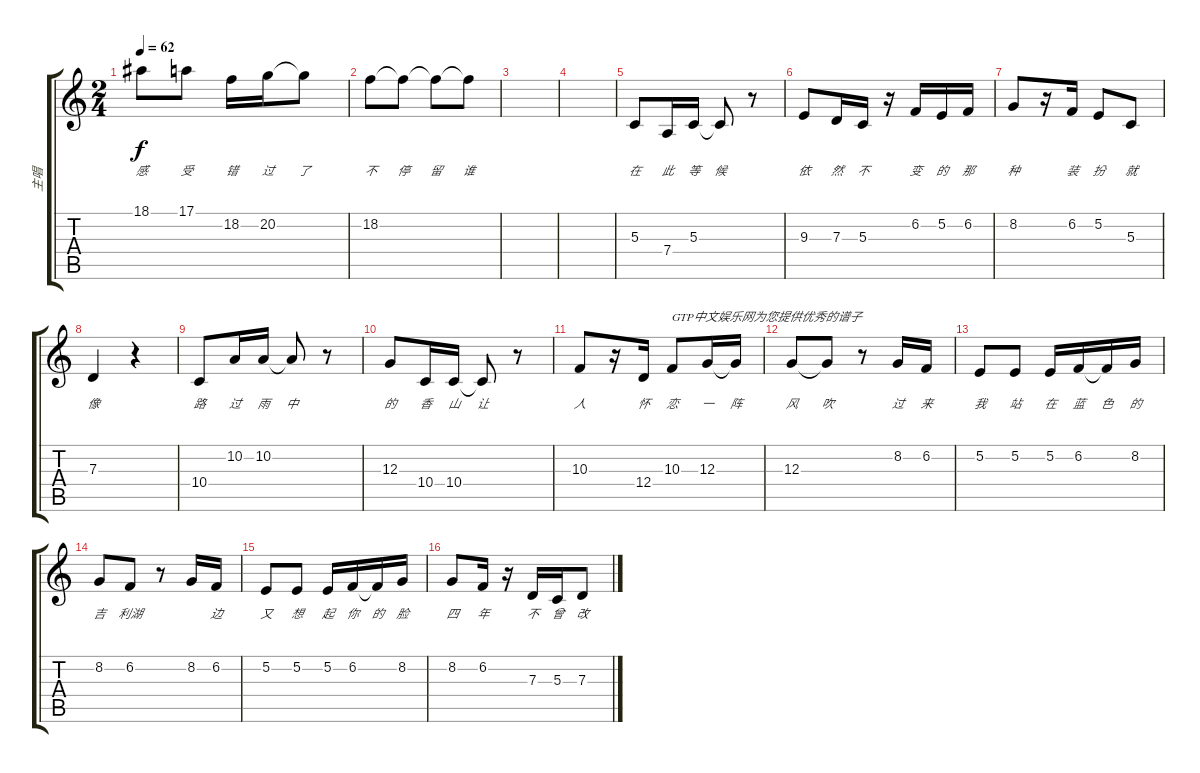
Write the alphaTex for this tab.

\track ("主唱" "主唱") {instrument electricgrandpiano}
\staff {score tabs}
\tuning (E4 B3 G3 D3 A2 E2) {hide}
\ts (2 4)
\tempo 62
\clef g2
\ks c
18.1.8{lyrics (0 "感") lyrics (1 "") lyrics (2 "") lyrics (3 "") lyrics (4 "") dy f} 17.1.8{lyrics (0 "受") lyrics (1 "") lyrics (2 "") lyrics (3 "") lyrics (4 "")} 18.2.16{lyrics (0 "错") lyrics (1 "") lyrics (2 "") lyrics (3 "") lyrics (4 "")} 20.2.16{lyrics (0 "过") lyrics (1 "") lyrics (2 "") lyrics (3 "") lyrics (4 "")} 20.2{t}.8{lyrics (0 "了 ") lyrics (1 "") lyrics (2 "") lyrics (3 "") lyrics (4 "")} |
18.2.8{lyrics (0 "不") lyrics (1 "") lyrics (2 "") lyrics (3 "") lyrics (4 "")} 18.2{t}.8{lyrics (0 "停") lyrics (1 "") lyrics (2 "") lyrics (3 "") lyrics (4 "")} 18.2{t}.8{lyrics (0 "留 ") lyrics (1 "") lyrics (2 "") lyrics (3 "") lyrics (4 "")} 18.2{t}.8{lyrics (0 "谁") lyrics (1 "") lyrics (2 "") lyrics (3 "") lyrics (4 "")} |
|
|
5.3.8{lyrics (0 "在") lyrics (1 "") lyrics (2 "") lyrics (3 "") lyrics (4 "")} 7.4.16{lyrics (0 "此") lyrics (1 "") lyrics (2 "") lyrics (3 "") lyrics (4 "")} 5.3.16{lyrics (0 "等") lyrics (1 "") lyrics (2 "") lyrics (3 "") lyrics (4 "")} 5.3{t}.8{lyrics (0 "候") lyrics (1 "") lyrics (2 "") lyrics (3 "") lyrics (4 "")} r.8 |
9.3.8{lyrics (0 "依") lyrics (1 "") lyrics (2 "") lyrics (3 "") lyrics (4 "")} 7.3.16{lyrics (0 "然") lyrics (1 "") lyrics (2 "") lyrics (3 "") lyrics (4 "")} 5.3.16{lyrics (0 "不") lyrics (1 "") lyrics (2 "") lyrics (3 "") lyrics (4 "")} r.16 6.2.16{lyrics (0 "变") lyrics (1 "") lyrics (2 "") lyrics (3 "") lyrics (4 "")} 5.2.16{lyrics (0 "的") lyrics (1 "") lyrics (2 "") lyrics (3 "") lyrics (4 "")} 6.2.16{lyrics (0 "那") lyrics (1 "") lyrics (2 "") lyrics (3 "") lyrics (4 "")} |
8.2.8{lyrics (0 "种") lyrics (1 "") lyrics (2 "") lyrics (3 "") lyrics (4 "")} r.16 6.2.16{lyrics (0 "装") lyrics (1 "") lyrics (2 "") lyrics (3 "") lyrics (4 "")} 5.2.8{lyrics (0 "扮") lyrics (1 "") lyrics (2 "") lyrics (3 "") lyrics (4 "")} 5.3.8{lyrics (0 "就") lyrics (1 "") lyrics (2 "") lyrics (3 "") lyrics (4 "")} |
7.3.4{lyrics (0 "像") lyrics (1 "") lyrics (2 "") lyrics (3 "") lyrics (4 "")} r.4 |
10.4.8{txt " " lyrics (0 "路") lyrics (1 "") lyrics (2 "") lyrics (3 "") lyrics (4 "")} 10.2.16{lyrics (0 "过") lyrics (1 "") lyrics (2 "") lyrics (3 "") lyrics (4 "")} 10.2.16{lyrics (0 "雨") lyrics (1 "") lyrics (2 "") lyrics (3 "") lyrics (4 "")} 10.2{t}.8{lyrics (0 "中") lyrics (1 "") lyrics (2 "") lyrics (3 "") lyrics (4 "")} r.8 |
12.3.8{lyrics (0 "的") lyrics (1 "") lyrics (2 "") lyrics (3 "") lyrics (4 "")} 10.4.16{lyrics (0 "香") lyrics (1 "") lyrics (2 "") lyrics (3 "") lyrics (4 "")} 10.4.16{lyrics (0 "山") lyrics (1 "") lyrics (2 "") lyrics (3 "") lyrics (4 "")} 10.4{t}.8{lyrics (0 "让") lyrics (1 "") lyrics (2 "") lyrics (3 "") lyrics (4 "")} r.8 |
10.3.8{lyrics (0 "人") lyrics (1 "") lyrics (2 "") lyrics (3 "") lyrics (4 "")} r.16 12.4.16{lyrics (0 "怀") lyrics (1 "") lyrics (2 "") lyrics (3 "") lyrics (4 "")} 10.3.8{txt "GTP中文娱乐网为您提供优秀的谱子" lyrics (0 "恋") lyrics (1 "") lyrics (2 "") lyrics (3 "") lyrics (4 "")} 12.3.16{lyrics (0 "一") lyrics (1 "") lyrics (2 "") lyrics (3 "") lyrics (4 "")} 12.3{t}.16{lyrics (0 "阵") lyrics (1 "") lyrics (2 "") lyrics (3 "") lyrics (4 "")} |
12.3.8{lyrics (0 "风") lyrics (1 "") lyrics (2 "") lyrics (3 "") lyrics (4 "")} 12.3{t}.8{lyrics (0 "吹") lyrics (1 "") lyrics (2 "") lyrics (3 "") lyrics (4 "")} r.8 8.2.16{lyrics (0 "过") lyrics (1 "") lyrics (2 "") lyrics (3 "") lyrics (4 "")} 6.2.16{lyrics (0 "来 ") lyrics (1 "") lyrics (2 "") lyrics (3 "") lyrics (4 "")} |
5.2.8{lyrics (0 "我") lyrics (1 "") lyrics (2 "") lyrics (3 "") lyrics (4 "")} 5.2.8{lyrics (0 "站") lyrics (1 "") lyrics (2 "") lyrics (3 "") lyrics (4 "")} 5.2.16{lyrics (0 "在") lyrics (1 "") lyrics (2 "") lyrics (3 "") lyrics (4 "")} 6.2.16{lyrics (0 "蓝") lyrics (1 "") lyrics (2 "") lyrics (3 "") lyrics (4 "")} 6.2{t}.16{lyrics (0 "色") lyrics (1 "") lyrics (2 "") lyrics (3 "") lyrics (4 "")} 8.2.16{lyrics (0 "的") lyrics (1 "") lyrics (2 "") lyrics (3 "") lyrics (4 "")} |
8.2.8{lyrics (0 "吉") lyrics (1 "") lyrics (2 "") lyrics (3 "") lyrics (4 "")} 6.2.8{lyrics (0 "利湖") lyrics (1 "") lyrics (2 "") lyrics (3 "") lyrics (4 "")} r.8 8.2.16{lyrics (0 "") lyrics (1 "") lyrics (2 "") lyrics (3 "") lyrics (4 "")} 6.2.16{lyrics (0 "边") lyrics (1 "") lyrics (2 "") lyrics (3 "") lyrics (4 "")} |
5.2.8{lyrics (0 "又") lyrics (1 "") lyrics (2 "") lyrics (3 "") lyrics (4 "")} 5.2.8{lyrics (0 "想") lyrics (1 "") lyrics (2 "") lyrics (3 "") lyrics (4 "")} 5.2.16{lyrics (0 "起") lyrics (1 "") lyrics (2 "") lyrics (3 "") lyrics (4 "")} 6.2.16{lyrics (0 "你") lyrics (1 "") lyrics (2 "") lyrics (3 "") lyrics (4 "")} 6.2{t}.16{lyrics (0 "的") lyrics (1 "") lyrics (2 "") lyrics (3 "") lyrics (4 "")} 8.2.16{lyrics (0 "脸") lyrics (1 "") lyrics (2 "") lyrics (3 "") lyrics (4 "")} |
8.2.8{lyrics (0 "四") lyrics (1 "") lyrics (2 "") lyrics (3 "") lyrics (4 "")} 6.2.16{lyrics (0 "年") lyrics (1 "") lyrics (2 "") lyrics (3 "") lyrics (4 "")} r.16 7.3.16{lyrics (0 "不") lyrics (1 "") lyrics (2 "") lyrics (3 "") lyrics (4 "")} 5.3.16{lyrics (0 "曾") lyrics (1 "") lyrics (2 "") lyrics (3 "") lyrics (4 "")} 7.3.8{lyrics (0 "改") lyrics (1 "") lyrics (2 "") lyrics (3 "") lyrics (4 "")}
